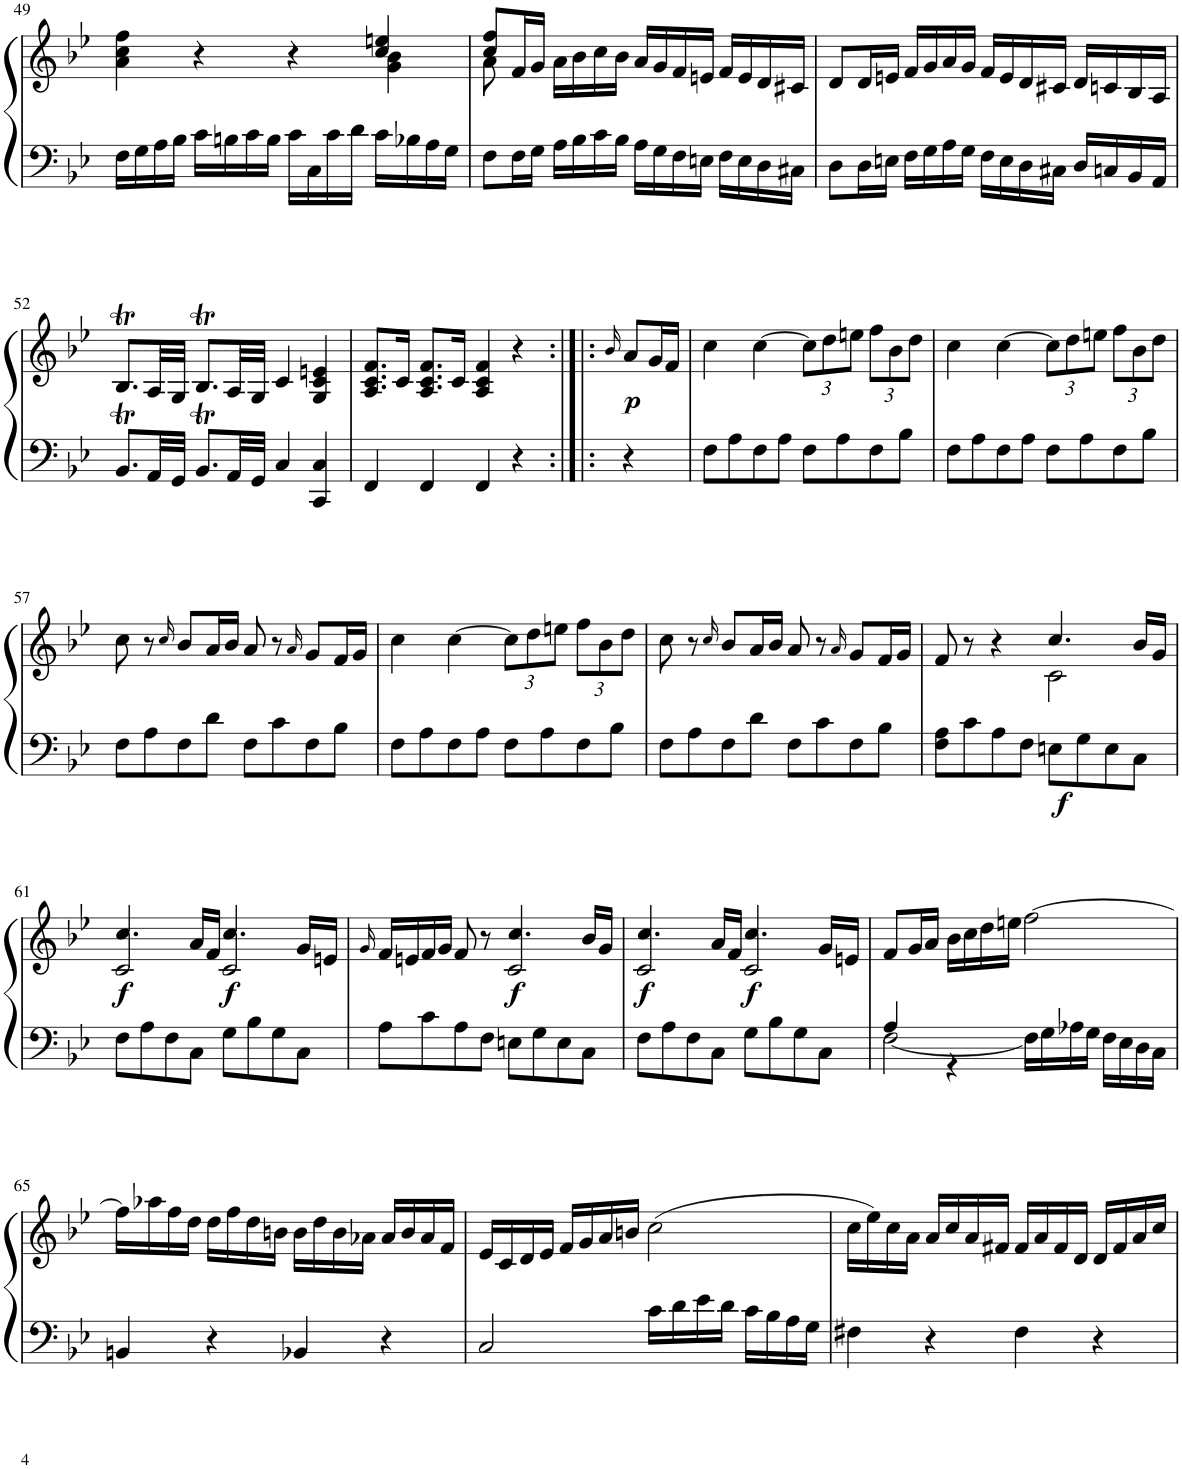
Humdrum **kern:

**kern	**kern	**dynam
*part1	*part1	*part1
*staff2	*staff1	*staff1/2
*I"Piano	*	*
*I'Pno.	*	*
!!LO:PB:g=z
*clefF4	*clefG2	*
*k[b-e-]	*k[b-e-]	*
*M4/4	*M4/4	*
*met(c)	*met(c)	*
=49	=49	=49
*	*^	*
16F\LL	4a\ 4cc\ 4ff\	2.ryy	.
16G\	.	.	.
16A\	.	.	.
16B-\JJ	.	.	.
16c\LL	4r	.	.
16Bn\	.	.	.
16c\	.	.	.
16B\JJ	.	.	.
16c\LL	4r	.	.
16C\	.	.	.
16c\	.	.	.
16d\JJ	.	.	.
16c\LL	4cc/ 4een/	4g\ 4b-\	.
16B-X\	.	.	.
16A\	.	.	.
16G\JJ	.	.	.
=50	=50	=50	=50
8F\L	8cc/ 8ff/L	8a\	.
16F\L	16f/L	2..ryy	.
16G\JJ	16g/JJ	.	.
16A\LL	16a\LL	.	.
16B-\	16b-\	.	.
16c\	16cc\	.	.
16B-\JJ	16b-\JJ	.	.
16A\LL	16a/LL	.	.
16G\	16g/	.	.
16F\	16f/	.	.
16En\JJ	16en/JJ	.	.
16F\LL	16f/LL	.	.
16E\	16e/	.	.
16D\	16d/	.	.
16C#X\JJ	16c#X/JJ	.	.
*	*v	*v	*
=51	=51	=51
8D\L	8d/L	.
16D\L	16d/L	.
16En\JJ	16en/JJ	.
16F\LL	16f/LL	.
16G\	16g/	.
16A\	16a/	.
16G\JJ	16g/JJ	.
16F\LL	16f/LL	.
16E\	16e/	.
16D\	16d/	.
16C#X\JJ	16c#X/JJ	.
16D/LL	16d/LL	.
16Cn/	16cn/	.
16BB-/	16B-/	.
16AA/JJ	16A/JJ	.
!!LO:LB:g=z
=52	=52	=52
8.BB-T/L	8.B-T/L	.
32AA/LL	32A/LL	.
32GG/JJJ	32G/JJJ	.
8.BB-T/L	8.B-T/L	.
32AA/LL	32A/LL	.
32GG/JJJ	32G/JJJ	.
4C/	4c/	.
4CC/ 4C/	4G/ 4c/ 4en/	.
=53	=53	=53
4FF/	8.A/ 8.c/ 8.f/L	.
.	16c/Jk	.
4FF/	8.A/ 8.c/ 8.f/L	.
.	16c/Jk	.
4FF/	4A/ 4c/ 4f/	.
4r	4r	.
=54:|!|:	=54:|!|:	=54:|!|:
.	16qb-/	.
!	!	!LO:DY:b
4r	8a/L	p
.	16g/L	.
.	16f/JJ	.
=55	=55	=55
8F\L	4cc\	.
8A\	.	.
8F\	[4cc\	.
8A\J	.	.
*	*Xbrackettup	*
8F\L	12cc\L]	.
.	12dd\	.
8A\	.	.
.	12een\J	.
8F\	12ff\L	.
.	12b-\	.
8B-\J	.	.
.	12dd\J	.
=56	=56	=56
8F\L	4cc\	.
8A\	.	.
8F\	[4cc\	.
8A\J	.	.
8F\L	12cc\L]	.
.	12dd\	.
8A\	.	.
.	12een\J	.
8F\	12ff\L	.
.	12b-\	.
8B-\J	.	.
.	12dd\J	.
!!LO:LB:g=z
=57	=57	=57
8F\L	8cc\	.
8A\	8r	.
.	16qcc/	.
8F\	8b-/L	.
8d\J	16a/L	.
.	16b-/JJ	.
8F\L	8a/	.
8c\	8r	.
.	16qa/	.
8F\	8g/L	.
8B-\J	16f/L	.
.	16g/JJ	.
=58	=58	=58
8F\L	4cc\	.
8A\	.	.
8F\	[4cc\	.
8A\J	.	.
8F\L	12cc\L]	.
.	12dd\	.
8A\	.	.
.	12een\J	.
8F\	12ff\L	.
.	12b-\	.
8B-\J	.	.
.	12dd\J	.
=59	=59	=59
8F\L	8cc\	.
8A\	8r	.
.	16qcc/	.
8F\	8b-/L	.
8d\J	16a/L	.
.	16b-/JJ	.
8F\L	8a/	.
8c\	8r	.
.	16qa/	.
8F\	8g/L	.
8B-\J	16f/L	.
.	16g/JJ	.
=60	=60	=60
*	*^	*
8F\ 8A\L	8f/	2ryy	.
8c\	8r	.	.
8A\	4r	.	.
8F\J	.	.	.
!	!	!	!LO:DY:b=2
8En\L	4.cc/	2c\	f
8G\	.	.	.
8E\	.	.	.
8C\J	16b-/LL	.	.
.	16g/JJ	.	.
!!LO:LB:g=z	!!
=61	=61	=61	=61
!	!	!	!LO:DY:b
8F\L	4.cc/	2c/	f
8A\	.	.	.
8F\	.	.	.
8C\J	16a/LL	.	.
.	16f/JJ	.	.
!	!	!	!LO:DY:b
8G\L	4.cc/	2c/	f
8B-\	.	.	.
8G\	.	.	.
8C\J	16g/LL	.	.
.	16en/JJ	.	.
=62	=62	=62	=62
.	16qg/	.	.
8A\L	16f/LL	2ryy	.
.	16en/	.	.
8c\	16f/	.	.
.	16g/JJ	.	.
8A\	8f/	.	.
8F\J	8r	.	.
!	!	!	!LO:DY:b
8En\L	4.cc/	2c/	f
8G\	.	.	.
8E\	.	.	.
8C\J	16b-/LL	.	.
.	16g/JJ	.	.
=63	=63	=63	=63
!	!	!	!LO:DY:b
8F\L	4.cc/	2c/	f
8A\	.	.	.
8F\	.	.	.
8C\J	16a/LL	.	.
.	16f/JJ	.	.
!	!	!	!LO:DY:b
8G\L	4.cc/	2c/	f
8B-\	.	.	.
8G\	.	.	.
8C\J	16g/LL	.	.
.	16en/JJ	.	.
*	*v	*v	*
=64	=64	=64
*^	*	*
[2F\	4A/	8f/L	.
.	.	16g/L	.
.	.	16a/JJ	.
.	4r	16b-\LL	.
.	.	16cc\	.
.	.	16dd\	.
.	.	16een\JJ	.
16F\LL]	2ryy	[2ff\	.
16G\	.	.	.
16A-X\	.	.	.
16G\JJ	.	.	.
16F\LL	.	.	.
16E-\	.	.	.
16D\	.	.	.
16C\JJ	.	.	.
*v	*v	*	*
!!LO:LB:g=z
=65	=65	=65
4BBn/	16ff\LL]	.
.	16aa-X\	.
.	16ff\	.
.	16dd\JJ	.
4r	16dd\LL	.
.	16ff\	.
.	16dd\	.
.	16bn\JJ	.
4BB-X/	16b\LL	.
.	16dd\	.
.	16b\	.
.	16a-X\JJ	.
4r	16a-/LL	.
.	16b/	.
.	16a-/	.
.	16f/JJ	.
=66	=66	=66
2C/	16e-/LL	.
.	16c/	.
.	16d/	.
.	16e-/JJ	.
.	16f/LL	.
.	16g/	.
.	16a/	.
.	16bn/JJ	.
16c\LL	(2cc\	.
16d\	.	.
16e-\	.	.
16d\JJ	.	.
16c\LL	.	.
16B-\	.	.
16A\	.	.
16G\JJ	.	.
=67	=67	=67
4F#X\	16cc\LL	.
.	16ee-\)	.
.	16cc\	.
.	16a\JJ	.
4r	16a/LL	.
.	16cc/	.
.	16a/	.
.	16f#X/JJ	.
4F#\	16f#/LL	.
.	16a/	.
.	16f#/	.
.	16d/JJ	.
4r	16d/LL	.
.	16f#/	.
.	16a/	.
.	16cc/JJ	.
=	=	=
*-	*-	*-
